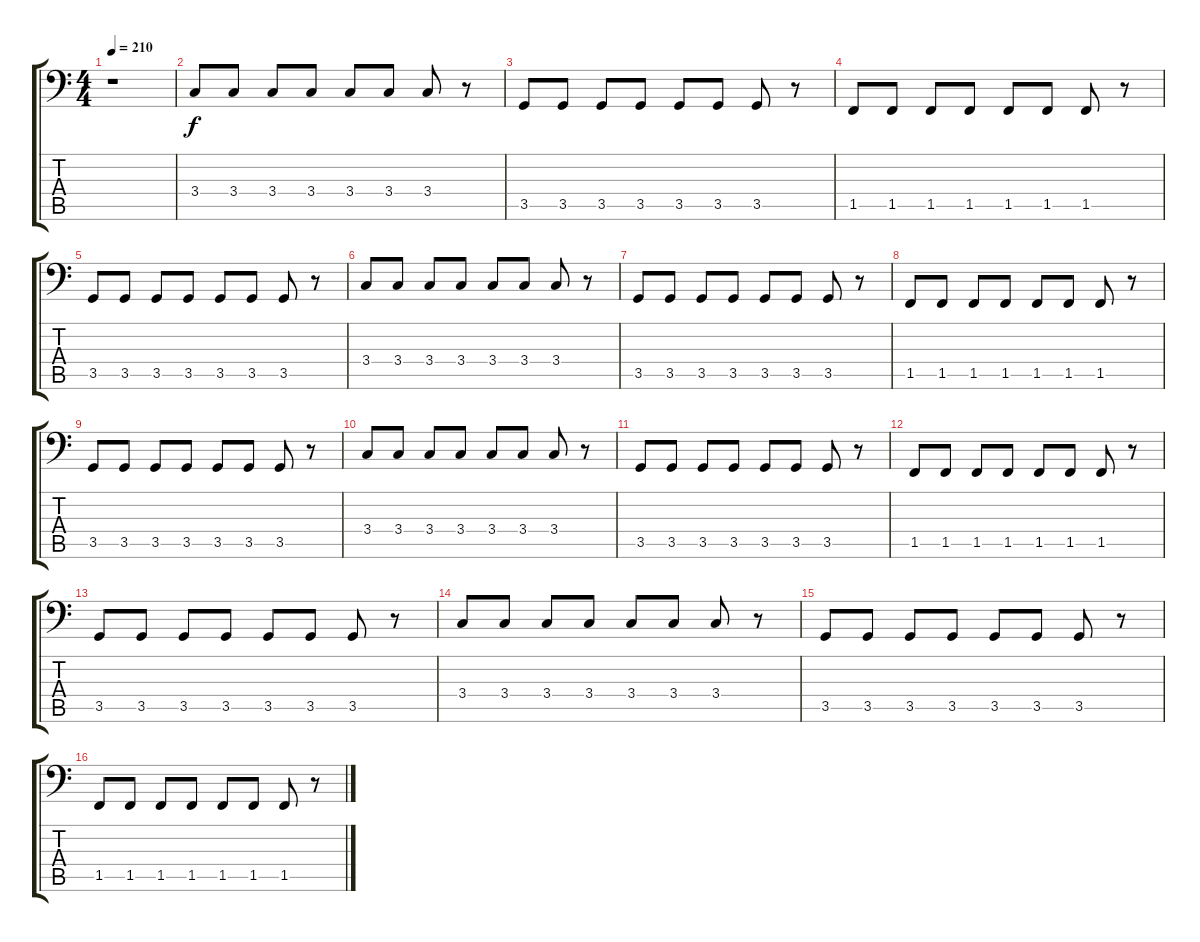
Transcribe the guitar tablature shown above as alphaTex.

\track "" {instrument electricbassfinger}
\staff {score tabs}
\tuning (C3 G2 D2 A1 E1 B0) {hide}
\ts (4 4)
\tempo 210
\clef f4
\ks c
r.1{dy f instrument electricbassfinger} |
3.4.8 3.4.8 3.4.8 3.4.8 3.4.8 3.4.8 3.4.8 r.8 |
3.5.8 3.5.8 3.5.8 3.5.8 3.5.8 3.5.8 3.5.8 r.8 |
1.5.8 1.5.8 1.5.8 1.5.8 1.5.8 1.5.8 1.5.8 r.8 |
3.5.8 3.5.8 3.5.8 3.5.8 3.5.8 3.5.8 3.5.8 r.8 |
3.4.8 3.4.8 3.4.8 3.4.8 3.4.8 3.4.8 3.4.8 r.8 |
3.5.8 3.5.8 3.5.8 3.5.8 3.5.8 3.5.8 3.5.8 r.8 |
1.5.8 1.5.8 1.5.8 1.5.8 1.5.8 1.5.8 1.5.8 r.8 |
3.5.8 3.5.8 3.5.8 3.5.8 3.5.8 3.5.8 3.5.8 r.8 |
3.4.8 3.4.8 3.4.8 3.4.8 3.4.8 3.4.8 3.4.8 r.8 |
3.5.8 3.5.8 3.5.8 3.5.8 3.5.8 3.5.8 3.5.8 r.8 |
1.5.8 1.5.8 1.5.8 1.5.8 1.5.8 1.5.8 1.5.8 r.8 |
3.5.8 3.5.8 3.5.8 3.5.8 3.5.8 3.5.8 3.5.8 r.8 |
3.4.8 3.4.8 3.4.8 3.4.8 3.4.8 3.4.8 3.4.8 r.8 |
3.5.8 3.5.8 3.5.8 3.5.8 3.5.8 3.5.8 3.5.8 r.8 |
1.5.8 1.5.8 1.5.8 1.5.8 1.5.8 1.5.8 1.5.8 r.8
